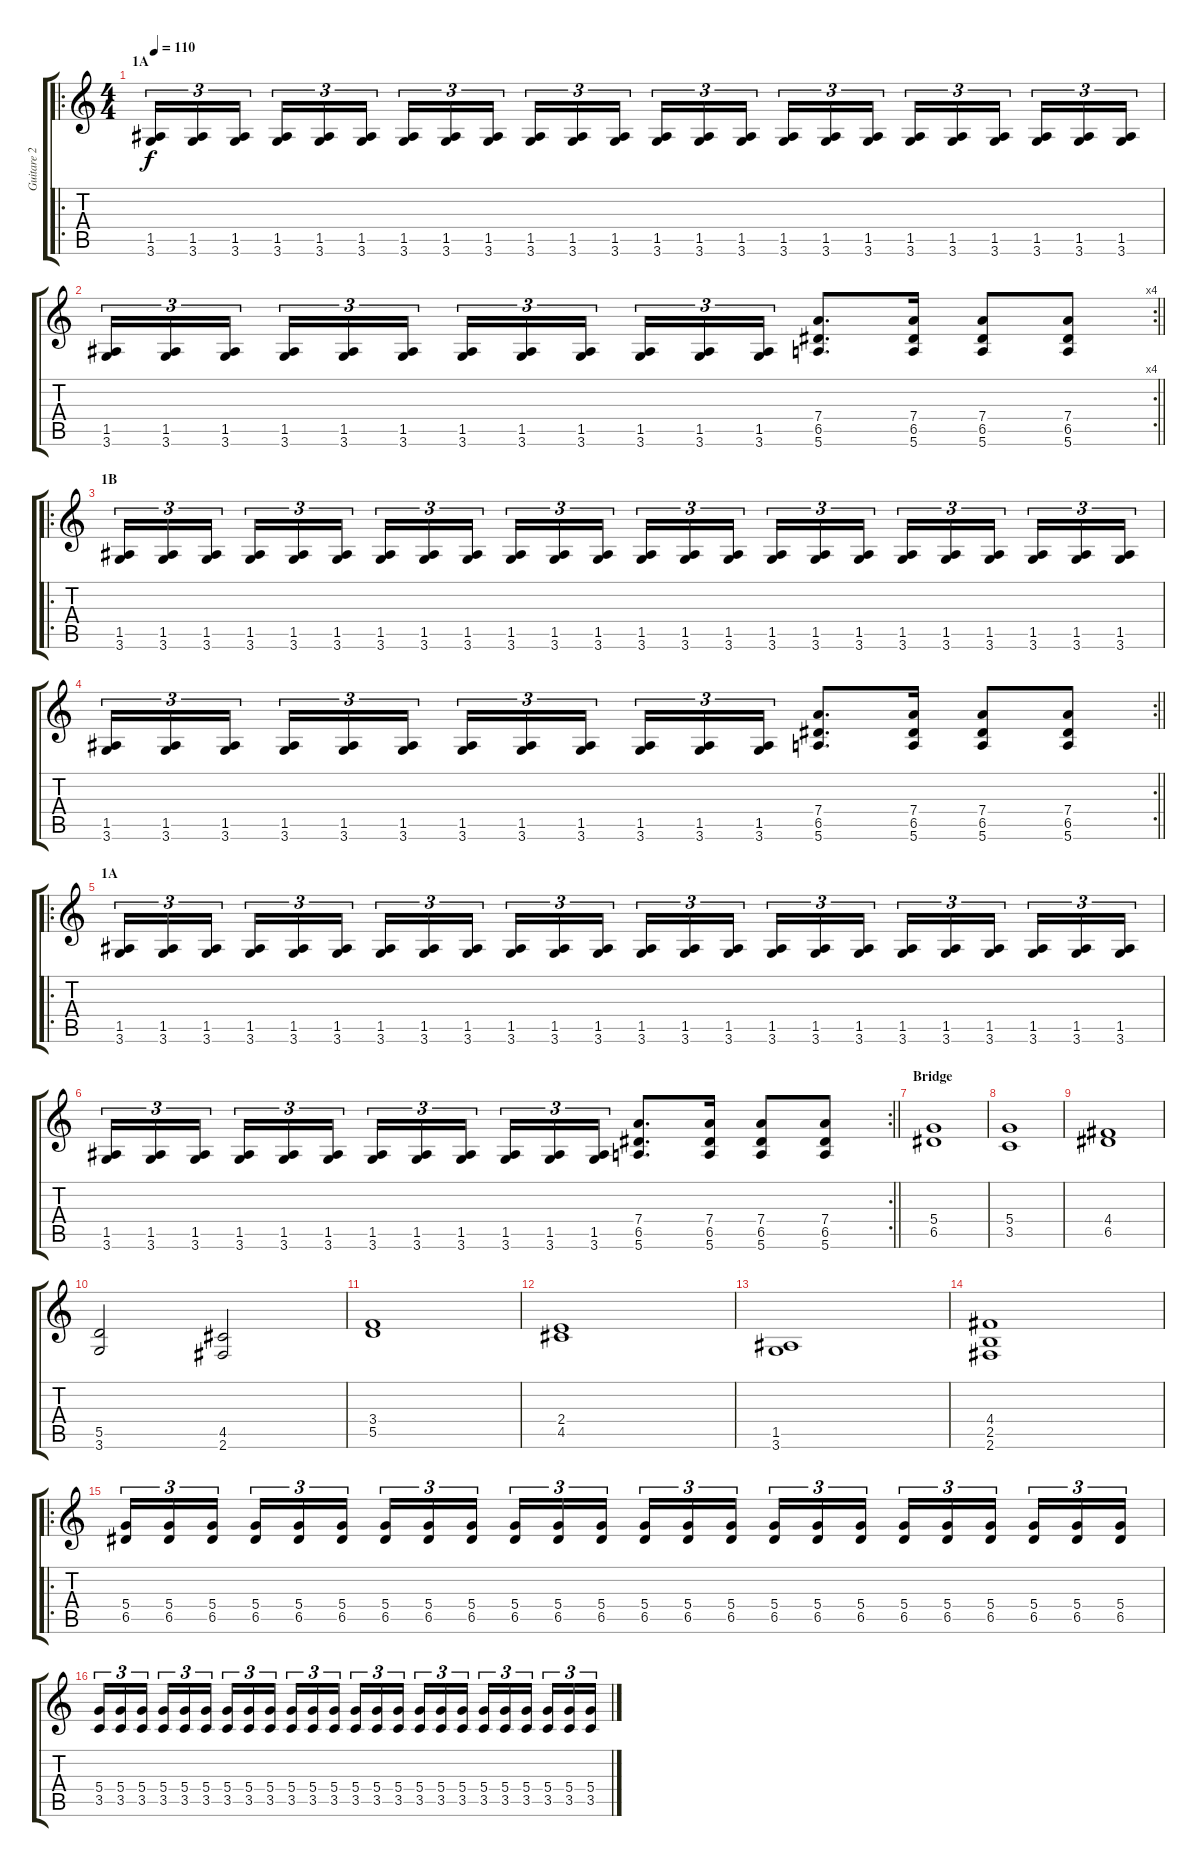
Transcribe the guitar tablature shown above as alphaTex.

\track ("Guitare 2" "Guitare 2") {instrument distortionguitar}
\staff {score tabs}
\tuning (E4 B3 G3 D3 A2 E2) {hide}
\ro
\ts (4 4)
\section ("" "1A")
\tempo 110
\clef g2
\ks c
(1.5 3.6).16{tu (3 2) dy f} (1.5 3.6).16{tu (3 2)} (1.5 3.6).16{tu (3 2) beam splitsecondary} (1.5 3.6).16{tu (3 2)} (1.5 3.6).16{tu (3 2)} (1.5 3.6).16{tu (3 2)} (1.5 3.6).16{tu (3 2)} (1.5 3.6).16{tu (3 2)} (1.5 3.6).16{tu (3 2) beam splitsecondary} (1.5 3.6).16{tu (3 2)} (1.5 3.6).16{tu (3 2)} (1.5 3.6).16{tu (3 2)} (1.5 3.6).16{tu (3 2)} (1.5 3.6).16{tu (3 2)} (1.5 3.6).16{tu (3 2) beam splitsecondary} (1.5 3.6).16{tu (3 2)} (1.5 3.6).16{tu (3 2)} (1.5 3.6).16{tu (3 2)} (1.5 3.6).16{tu (3 2)} (1.5 3.6).16{tu (3 2)} (1.5 3.6).16{tu (3 2) beam splitsecondary} (1.5 3.6).16{tu (3 2)} (1.5 3.6).16{tu (3 2)} (1.5 3.6).16{tu (3 2)} |
\rc 4
\barLineRight lightlight
(1.5 3.6).16{tu (3 2)} (1.5 3.6).16{tu (3 2)} (1.5 3.6).16{tu (3 2) beam splitsecondary} (1.5 3.6).16{tu (3 2)} (1.5 3.6).16{tu (3 2)} (1.5 3.6).16{tu (3 2)} (1.5 3.6).16{tu (3 2)} (1.5 3.6).16{tu (3 2)} (1.5 3.6).16{tu (3 2) beam splitsecondary} (1.5 3.6).16{tu (3 2)} (1.5 3.6).16{tu (3 2)} (1.5 3.6).16{tu (3 2)} (7.4 6.5 5.6).8{d} (7.4 6.5 5.6).16 (7.4 6.5 5.6).8 (7.4 6.5 5.6).8 |
\ro
\section ("" "1B")
(1.5 3.6).16{tu (3 2)} (1.5 3.6).16{tu (3 2)} (1.5 3.6).16{tu (3 2) beam splitsecondary} (1.5 3.6).16{tu (3 2)} (1.5 3.6).16{tu (3 2)} (1.5 3.6).16{tu (3 2)} (1.5 3.6).16{tu (3 2)} (1.5 3.6).16{tu (3 2)} (1.5 3.6).16{tu (3 2) beam splitsecondary} (1.5 3.6).16{tu (3 2)} (1.5 3.6).16{tu (3 2)} (1.5 3.6).16{tu (3 2)} (1.5 3.6).16{tu (3 2)} (1.5 3.6).16{tu (3 2)} (1.5 3.6).16{tu (3 2) beam splitsecondary} (1.5 3.6).16{tu (3 2)} (1.5 3.6).16{tu (3 2)} (1.5 3.6).16{tu (3 2)} (1.5 3.6).16{tu (3 2)} (1.5 3.6).16{tu (3 2)} (1.5 3.6).16{tu (3 2) beam splitsecondary} (1.5 3.6).16{tu (3 2)} (1.5 3.6).16{tu (3 2)} (1.5 3.6).16{tu (3 2)} |
\rc 2
\barLineRight lightlight
(1.5 3.6).16{tu (3 2)} (1.5 3.6).16{tu (3 2)} (1.5 3.6).16{tu (3 2) beam splitsecondary} (1.5 3.6).16{tu (3 2)} (1.5 3.6).16{tu (3 2)} (1.5 3.6).16{tu (3 2)} (1.5 3.6).16{tu (3 2)} (1.5 3.6).16{tu (3 2)} (1.5 3.6).16{tu (3 2) beam splitsecondary} (1.5 3.6).16{tu (3 2)} (1.5 3.6).16{tu (3 2)} (1.5 3.6).16{tu (3 2)} (7.4 6.5 5.6).8{d} (7.4 6.5 5.6).16 (7.4 6.5 5.6).8 (7.4 6.5 5.6).8 |
\ro
\section ("" "1A")
(1.5 3.6).16{tu (3 2)} (1.5 3.6).16{tu (3 2)} (1.5 3.6).16{tu (3 2) beam splitsecondary} (1.5 3.6).16{tu (3 2)} (1.5 3.6).16{tu (3 2)} (1.5 3.6).16{tu (3 2)} (1.5 3.6).16{tu (3 2)} (1.5 3.6).16{tu (3 2)} (1.5 3.6).16{tu (3 2) beam splitsecondary} (1.5 3.6).16{tu (3 2)} (1.5 3.6).16{tu (3 2)} (1.5 3.6).16{tu (3 2)} (1.5 3.6).16{tu (3 2)} (1.5 3.6).16{tu (3 2)} (1.5 3.6).16{tu (3 2) beam splitsecondary} (1.5 3.6).16{tu (3 2)} (1.5 3.6).16{tu (3 2)} (1.5 3.6).16{tu (3 2)} (1.5 3.6).16{tu (3 2)} (1.5 3.6).16{tu (3 2)} (1.5 3.6).16{tu (3 2) beam splitsecondary} (1.5 3.6).16{tu (3 2)} (1.5 3.6).16{tu (3 2)} (1.5 3.6).16{tu (3 2)} |
\rc 2
\barLineRight lightlight
(1.5 3.6).16{tu (3 2)} (1.5 3.6).16{tu (3 2)} (1.5 3.6).16{tu (3 2) beam splitsecondary} (1.5 3.6).16{tu (3 2)} (1.5 3.6).16{tu (3 2)} (1.5 3.6).16{tu (3 2)} (1.5 3.6).16{tu (3 2)} (1.5 3.6).16{tu (3 2)} (1.5 3.6).16{tu (3 2) beam splitsecondary} (1.5 3.6).16{tu (3 2)} (1.5 3.6).16{tu (3 2)} (1.5 3.6).16{tu (3 2)} (7.4 6.5 5.6).8{d} (7.4 6.5 5.6).16 (7.4 6.5 5.6).8 (7.4 6.5 5.6).8 |
\section ("" "Bridge")
(5.4 6.5).1 |
(5.4 3.5).1 |
(4.4 6.5).1 |
(5.5 3.6).2 (4.5 2.6).2 |
(3.4 5.5).1 |
(2.4 4.5).1 |
(1.5 3.6).1 |
(4.4 2.5 2.6).1 |
\ro
(5.4 6.5).16{tu (3 2)} (5.4 6.5).16{tu (3 2)} (5.4 6.5).16{tu (3 2) beam splitsecondary} (5.4 6.5).16{tu (3 2)} (5.4 6.5).16{tu (3 2)} (5.4 6.5).16{tu (3 2)} (5.4 6.5).16{tu (3 2)} (5.4 6.5).16{tu (3 2)} (5.4 6.5).16{tu (3 2) beam splitsecondary} (5.4 6.5).16{tu (3 2)} (5.4 6.5).16{tu (3 2)} (5.4 6.5).16{tu (3 2)} (5.4 6.5).16{tu (3 2)} (5.4 6.5).16{tu (3 2)} (5.4 6.5).16{tu (3 2) beam splitsecondary} (5.4 6.5).16{tu (3 2)} (5.4 6.5).16{tu (3 2)} (5.4 6.5).16{tu (3 2)} (5.4 6.5).16{tu (3 2)} (5.4 6.5).16{tu (3 2)} (5.4 6.5).16{tu (3 2) beam splitsecondary} (5.4 6.5).16{tu (3 2)} (5.4 6.5).16{tu (3 2)} (5.4 6.5).16{tu (3 2)} |
(5.4 3.5).16{tu (3 2)} (5.4 3.5).16{tu (3 2)} (5.4 3.5).16{tu (3 2) beam splitsecondary} (5.4 3.5).16{tu (3 2)} (5.4 3.5).16{tu (3 2)} (5.4 3.5).16{tu (3 2)} (5.4 3.5).16{tu (3 2)} (5.4 3.5).16{tu (3 2)} (5.4 3.5).16{tu (3 2) beam splitsecondary} (5.4 3.5).16{tu (3 2)} (5.4 3.5).16{tu (3 2)} (5.4 3.5).16{tu (3 2)} (5.4 3.5).16{tu (3 2)} (5.4 3.5).16{tu (3 2)} (5.4 3.5).16{tu (3 2) beam splitsecondary} (5.4 3.5).16{tu (3 2)} (5.4 3.5).16{tu (3 2)} (5.4 3.5).16{tu (3 2)} (5.4 3.5).16{tu (3 2)} (5.4 3.5).16{tu (3 2)} (5.4 3.5).16{tu (3 2) beam splitsecondary} (5.4 3.5).16{tu (3 2)} (5.4 3.5).16{tu (3 2)} (5.4 3.5).16{tu (3 2)}
